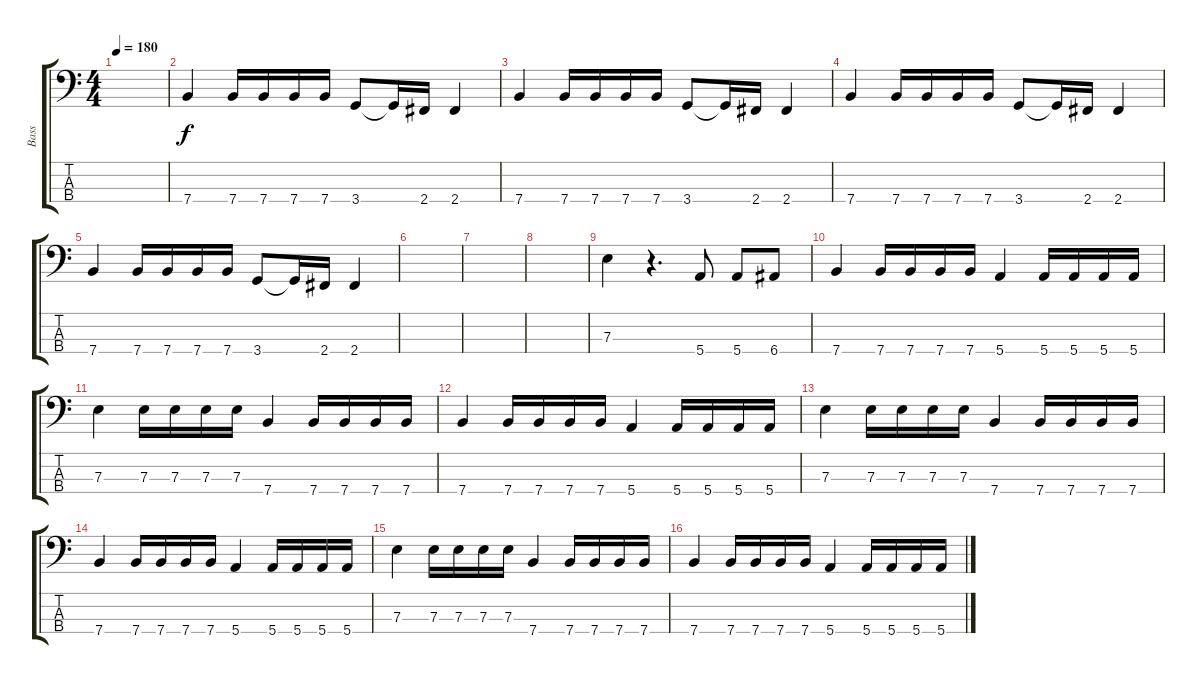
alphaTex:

\track ("Bass" "Bass") {instrument electricbasspick}
\staff {score tabs}
\tuning (G2 D2 A1 E1) {hide}
\ts (4 4)
\tempo 180
\clef f4
\ks c
|
7.4.4 7.4.16 7.4.16 7.4.16 7.4.16 3.4.8 3.4{t}.16 2.4.16 2.4.4 |
7.4.4 7.4.16 7.4.16 7.4.16 7.4.16 3.4.8 3.4{t}.16 2.4.16 2.4.4 |
7.4.4 7.4.16 7.4.16 7.4.16 7.4.16 3.4.8 3.4{t}.16 2.4.16 2.4.4 |
7.4.4 7.4.16 7.4.16 7.4.16 7.4.16 3.4.8 3.4{t}.16 2.4.16 2.4.4 |
|
|
|
7.3.4 r.4{d} 5.4.8 5.4.8 6.4.8 |
7.4.4 7.4.16 7.4.16 7.4.16 7.4.16 5.4.4 5.4.16 5.4.16 5.4.16 5.4.16 |
7.3.4 7.3.16 7.3.16 7.3.16 7.3.16 7.4.4 7.4.16 7.4.16 7.4.16 7.4.16 |
7.4.4 7.4.16 7.4.16 7.4.16 7.4.16 5.4.4 5.4.16 5.4.16 5.4.16 5.4.16 |
7.3.4 7.3.16 7.3.16 7.3.16 7.3.16 7.4.4 7.4.16 7.4.16 7.4.16 7.4.16 |
7.4.4 7.4.16 7.4.16 7.4.16 7.4.16 5.4.4 5.4.16 5.4.16 5.4.16 5.4.16 |
7.3.4 7.3.16 7.3.16 7.3.16 7.3.16 7.4.4 7.4.16 7.4.16 7.4.16 7.4.16 |
7.4.4 7.4.16 7.4.16 7.4.16 7.4.16 5.4.4 5.4.16 5.4.16 5.4.16 5.4.16
